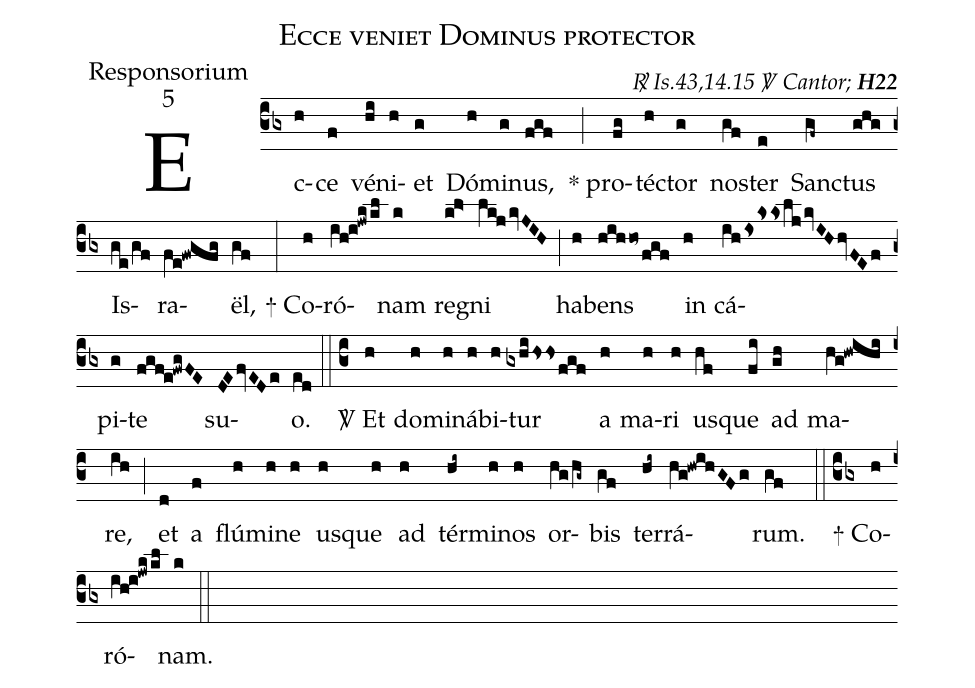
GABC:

name:Ecce veniet Dominus protector;
office-part:Responsorium;
mode:5;
commentary:{\itshape\mdseries \Rbar\  Is.43,14.15 \Vbar\  Cantor;\/} {\bfseries H22};
%%
(cb3) Ec(h)ce(f) vé(hi)ni(h)et(g) Dó(h)mi(g)nus,(fgf) (;)
<sp>*</sp> pro(fg)téc(h)tor(g) nos(gf)ter(e) Sanc(gf~)tus(ghg) Is(ge/gf)ra(fe!fwgfg)ël,(gf) (:)
<sp>+</sp> Co(h)ró(ih!i!jwkkl)nam(k) re(k!l>)gni(lk!jkvJIH) (;)
ha(h)bens(hihho~fgf) in(h) cá(ihIsKssljkvIHhvFEf)pi(g)te(fgf!e!fwgFE) su(DEfvEDe)o.(ed) (::c3)
<sp>V/</sp> Et(h) do(h)mi(h)ná(h)bi(h)tur(gxhiHssfgf) a(h) ma(h)ri(h) us(hf)que(fi) ad(gh) ma(hg!hwihi)re,(ih) (;)
et(d) a(f) flú(h)mi(h)ne(h) us(h)que(h) ad(h) tér(hi~)mi(h)nos(h) or(hg/hg~)bis(gf) ter(hi~)rá(hg!hwihGFg)rum.(gf) (::cb3)
<sp>+</sp> Co(h)ró(ih!i!jwkkl)nam.(k) (::)
